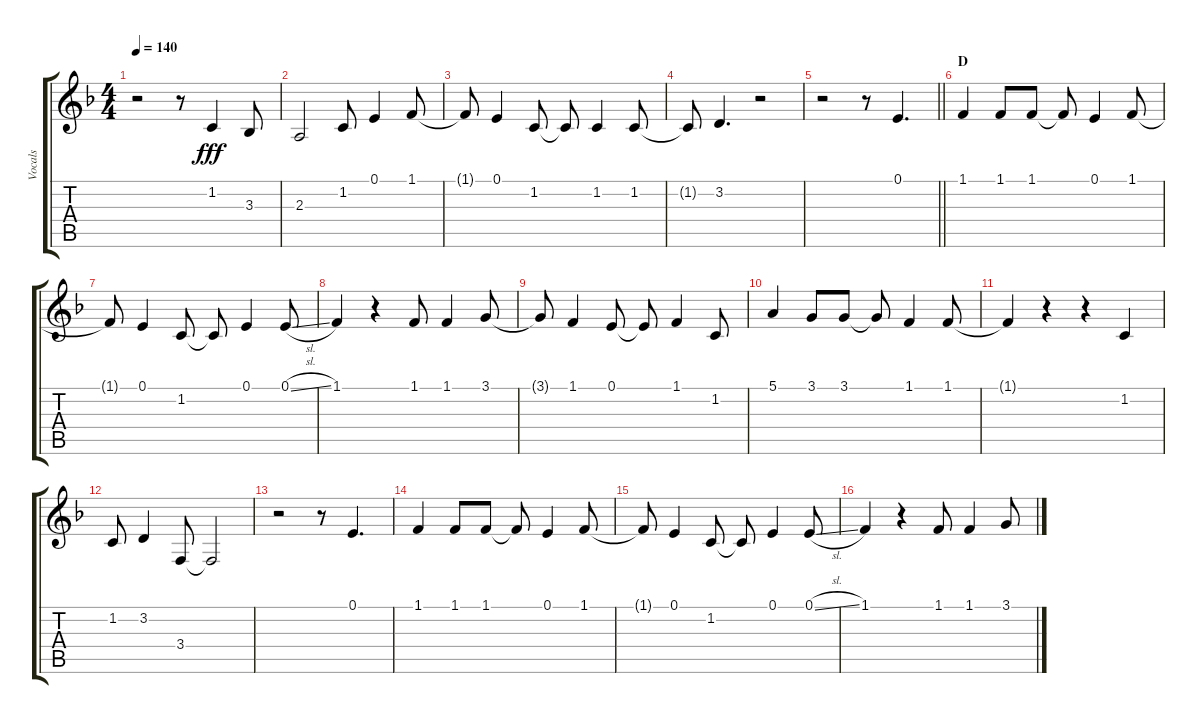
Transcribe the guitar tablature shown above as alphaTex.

\track ("Vocals" "Vocals") {instrument voiceoohs}
\staff {score tabs}
\tuning (E4 B3 G3 D3 A2 E2) {hide}
\ts (4 4)
\tempo 140
\clef g2
\ks f
r.2{dy fff} r.8 1.2.4 3.3.8 |
2.3.2 1.2.8 0.1.4 1.1.8 |
1.1{t}.8 0.1.4 1.2.8 1.2{t}.8 1.2.4 1.2.8 |
1.2{t}.8 3.2.4{d} r.2 |
\barLineRight lightlight
r.2 r.8 0.1.4{d} |
\section ("" "D")
1.1.4 1.1.8 1.1.8 1.1{t}.8 0.1.4 1.1.8 |
1.1{t}.8 0.1.4 1.2.8 1.2{t}.8 0.1.4 0.1{sl}.8 |
1.1.4 r.4 1.1.8 1.1.4 3.1.8 |
3.1{t}.8 1.1.4 0.1.8 0.1{t}.8 1.1.4 1.2.8 |
5.1.4 3.1.8 3.1.8 3.1{t}.8 1.1.4 1.1.8 |
1.1{t}.4 r.4 r.4 1.2.4 |
1.2.8 3.2.4 3.4.8 3.4{t}.2 |
r.2 r.8 0.1.4{d} |
1.1.4 1.1.8 1.1.8 1.1{t}.8 0.1.4 1.1.8 |
1.1{t}.8 0.1.4 1.2.8 1.2{t}.8 0.1.4 0.1{sl}.8 |
1.1.4 r.4 1.1.8 1.1.4 3.1.8
